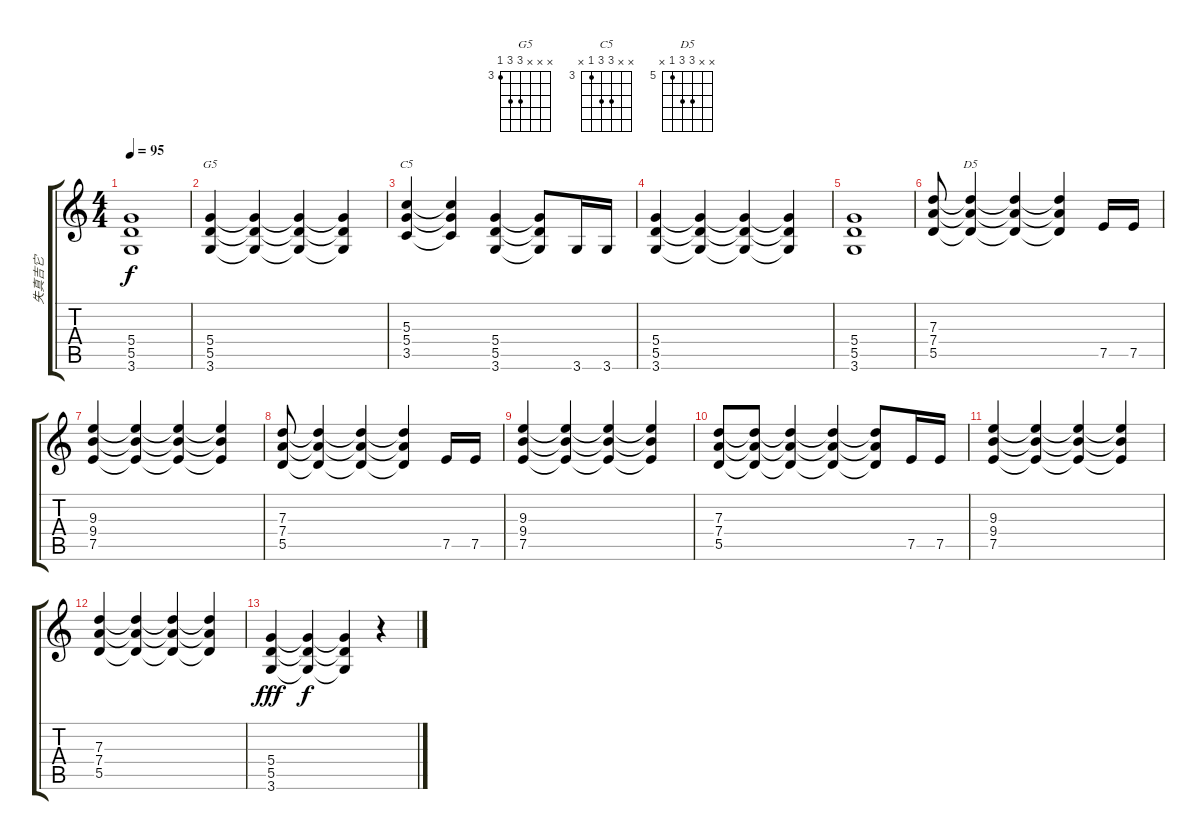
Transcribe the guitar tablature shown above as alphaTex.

\track ("失真吉它" "失真吉它") {instrument overdrivenguitar}
\staff {score tabs}
\tuning (E4 B3 G3 D3 A2 E2) {hide}
\chord ("G5" x x x 5 5 3) {firstfret 3}
\chord ("C5" x x 5 5 3 x) {firstfret 3}
\chord ("D5" x x 7 7 5 x) {firstfret 5}
\ts (4 4)
\tempo 95
\clef g2
\ks c
(5.4 5.5 3.6).1{dy f} |
(5.4 5.5 3.6).4{ch "G5"} (5.4{t} 5.5{t} 3.6{t}).4 (5.4{t} 5.5{t} 3.6{t}).4 (5.4{t} 5.5{t} 3.6{t}).4 |
(5.3 5.4 3.5).4{ch "C5"} (5.3{t} 5.4{t} 3.5{t}).4 (5.4 5.5 3.6).4 (5.4{t} 5.5{t} 3.6{t}).8 3.6.16 3.6.16 |
(5.4 5.5 3.6).4 (5.4{t} 5.5{t} 3.6{t}).4 (5.4{t} 5.5{t} 3.6{t}).4 (5.4{t} 5.5{t} 3.6{t}).4 |
(5.4 5.5 3.6).1 |
(7.3 7.4 5.5).8 (7.3{t} 7.4{t} 5.5{t}).4{ch "D5"} (7.3{t} 7.4{t} 5.5{t}).4 (7.3{t} 7.4{t} 5.5{t}).4 7.5.16 7.5.16 |
(9.3 9.4 7.5).4 (9.3{t} 9.4{t} 7.5{t}).4 (9.3{t} 9.4{t} 7.5{t}).4 (9.3{t} 9.4{t} 7.5{t}).4 |
(7.3 7.4 5.5).8 (7.3{t} 7.4{t} 5.5{t}).4 (7.3{t} 7.4{t} 5.5{t}).4 (7.3{t} 7.4{t} 5.5{t}).4 7.5.16 7.5.16 |
(9.3 9.4 7.5).4 (9.3{t} 9.4{t} 7.5{t}).4 (9.3{t} 9.4{t} 7.5{t}).4 (9.3{t} 9.4{t} 7.5{t}).4 |
(7.3 7.4 5.5).8 (7.3{t} 7.4{t} 5.5{t}).8 (7.3{t} 7.4{t} 5.5{t}).4 (7.3{t} 7.4{t} 5.5{t}).4 (7.3{t} 7.4{t} 5.5{t}).8 7.5.16 7.5.16 |
(9.3 9.4 7.5).4 (9.3{t} 9.4{t} 7.5{t}).4 (9.3{t} 9.4{t} 7.5{t}).4 (9.3{t} 9.4{t} 7.5{t}).4 |
(7.3 7.4 5.5).4 (7.3{t} 7.4{t} 5.5{t}).4 (7.3{t} 7.4{t} 5.5{t}).4 (7.3{t} 7.4{t} 5.5{t}).4 |
(5.4 5.5 3.6).4{dy fff} (5.4{t} 5.5{t} 3.6{t}).4{dy f} (5.4{t} 5.5{t} 3.6{t}).4 r.4
